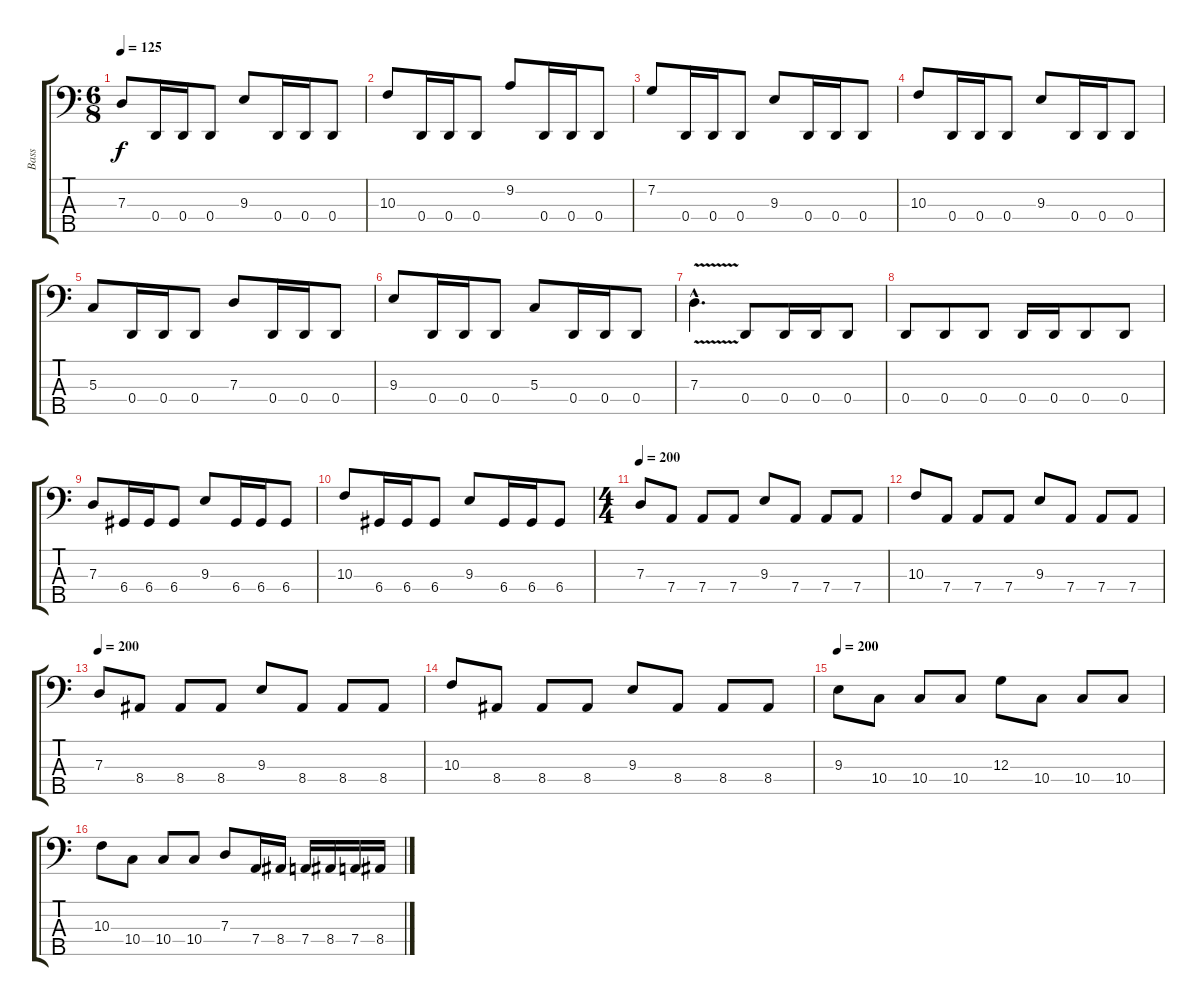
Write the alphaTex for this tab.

\track ("Bass" "Bass") {instrument electricbasspick}
\staff {score tabs}
\tuning (F2 C2 G1 D1 A0) {hide}
\ts (6 8)
\tempo 125
\clef f4
\ks c
7.3.8{dy f} 0.4.16 0.4.16 0.4.8 9.3.8 0.4.16 0.4.16 0.4.8 |
10.3.8 0.4.16 0.4.16 0.4.8 9.2.8 0.4.16 0.4.16 0.4.8 |
7.2.8 0.4.16 0.4.16 0.4.8 9.3.8 0.4.16 0.4.16 0.4.8 |
10.3.8 0.4.16 0.4.16 0.4.8 9.3.8 0.4.16 0.4.16 0.4.8 |
5.3.8 0.4.16 0.4.16 0.4.8 7.3.8 0.4.16 0.4.16 0.4.8 |
9.3.8 0.4.16 0.4.16 0.4.8 5.3.8 0.4.16 0.4.16 0.4.8 |
7.3{v hac}.4{d} 0.4.8 0.4.16 0.4.16 0.4.8 |
0.4.8 0.4.8 0.4.8 0.4.16 0.4.16 0.4.8 0.4.8 |
7.3.8 6.4.16 6.4.16 6.4.8 9.3.8 6.4.16 6.4.16 6.4.8 |
10.3.8 6.4.16 6.4.16 6.4.8 9.3.8 6.4.16 6.4.16 6.4.8 |
\ts (4 4)
\tempo 200
7.3.8 7.4.8 7.4.8 7.4.8 9.3.8 7.4.8 7.4.8 7.4.8 |
10.3.8 7.4.8 7.4.8 7.4.8 9.3.8 7.4.8 7.4.8 7.4.8 |
\tempo 200
7.3.8 8.4.8 8.4.8 8.4.8 9.3.8 8.4.8 8.4.8 8.4.8 |
10.3.8 8.4.8 8.4.8 8.4.8 9.3.8 8.4.8 8.4.8 8.4.8 |
\tempo 200
9.3.8 10.4.8 10.4.8 10.4.8 12.3.8 10.4.8 10.4.8 10.4.8 |
10.3.8 10.4.8 10.4.8 10.4.8 7.3.8 7.4.16 8.4.16 7.4.16 8.4.16 7.4.16 8.4.16
